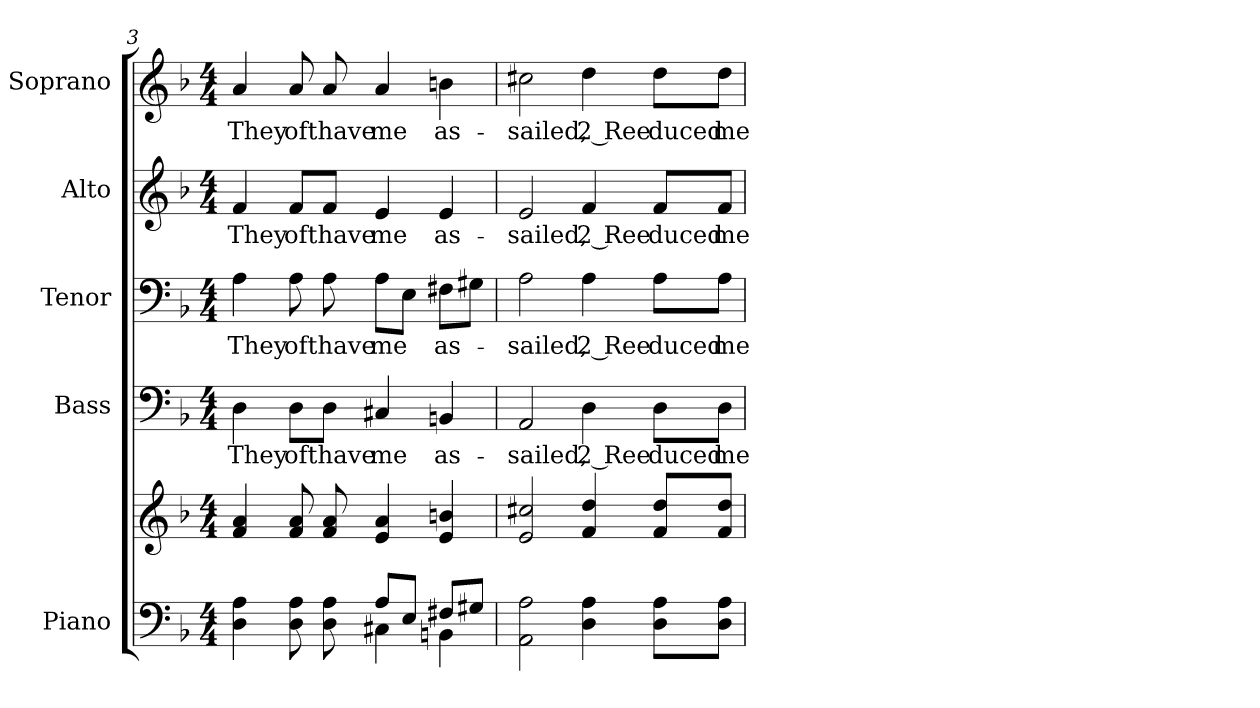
**kern	**kern	**kern	**text	**kern	**text	**kern	**text	**kern	**text
*part5	*part5	*part4	*part4	*part3	*part3	*part2	*part2	*part1	*part1
*staff6	*staff5	*staff4	*staff4	*staff3	*staff3	*staff2	*staff2	*staff1	*staff1
*I"Piano	*	*I"Bass	*	*I"Tenor	*	*I"Alto	*	*I"Soprano	*
*I'Pno.	*	*I'B.	*	*I'T.	*	*I'A.	*	*I'S.	*
!!LO:PB:g=z
*clefF4	*clefG2	*clefF4	*	*clefF4	*	*clefG2	*	*clefG2	*
*k[b-]	*k[b-]	*k[b-]	*	*k[b-]	*	*k[b-]	*	*k[b-]	*
*F:	*F:	*F:	*	*F:	*	*F:	*	*F:	*
*M4/4	*M4/4	*M4/4	*	*M4/4	*	*M4/4	*	*M4/4	*
=3	=3	=3	=3	=3	=3	=3	=3	=3	=3
*^	*	*	*	*	*	*	*	*	*
!	!	!	!	!LO:LY:b:color=#000000	!	!	!	!	!	!
!	!	!	!	!	!	!LO:LY:b:color=#000000	!	!	!	!
!	!	!	!	!	!	!	!	!LO:LY:b:color=#000000	!	!
!	!	!	!	!	!	!	!	!	!	!LO:LY:b:color=#000000
4Di\ 4Ai	2ryy	4fi/ 4ai	4Di\	They	4Ai\	They	4fi/	They	4ai/	They
!	!	!	!	!LO:LY:b:color=#000000	!	!	!	!	!	!
!	!	!	!	!	!	!LO:LY:b:color=#000000	!	!	!	!
!	!	!	!	!	!	!	!	!LO:LY:b:color=#000000	!	!
!	!	!	!	!	!	!	!	!	!	!LO:LY:b:color=#000000
8Di\ 8Ai	.	8fi/ 8ai	8Di\L	oft	8Ai\	oft	8fi/L	oft	8ai/	oft
!	!	!	!	!LO:LY:b:color=#000000	!	!	!	!	!	!
!	!	!	!	!	!	!LO:LY:b:color=#000000	!	!	!	!
!	!	!	!	!	!	!	!	!LO:LY:b:color=#000000	!	!
!	!	!	!	!	!	!	!	!	!	!LO:LY:b:color=#000000
8Di\ 8Ai	.	8fi/ 8ai	8Di\J	have	8Ai\	have	8fi/J	have	8ai/	have
!	!	!	!	!LO:LY:b:color=#000000	!	!	!	!	!	!
!	!	!	!	!	!	!LO:LY:b:color=#000000	!	!	!	!
!	!	!	!	!	!	!	!	!LO:LY:b:color=#000000	!	!
!	!	!	!	!	!	!	!	!	!	!LO:LY:b:color=#000000
8Ai/L	4C#Xi\	4ei/ 4ai	4C#Xi/	me	8Ai\L	me	4ei/	me	4ai/	me
8Ei/J	.	.	.	.	8Ei\J	.	.	.	.	.
!	!	!	!	!LO:LY:b:color=#000000	!	!	!	!	!	!
!	!	!	!	!	!	!LO:LY:b:color=#000000	!	!	!	!
!	!	!	!	!	!	!	!	!LO:LY:b:color=#000000	!	!
!	!	!	!	!	!	!	!	!	!	!LO:LY:b:color=#000000
8F#Xi/L	4BBni\	4ei/ 4bni	4BBni/	as-	8F#Xi\L	as-	4ei/	as-	4bni\	as-
8G#Xi/J	.	.	.	.	8G#Xi\J	.	.	.	.	.
*v	*v	*	*	*	*	*	*	*	*	*
=4	=4	=4	=4	=4	=4	=4	=4	=4	=4
!	!	!	!LO:LY:b:color=#000000	!	!	!	!	!	!
!	!	!	!	!	!LO:LY:b:color=#000000	!	!	!	!
!	!	!	!	!	!	!	!LO:LY:b:color=#000000	!	!
!	!	!	!	!	!	!	!	!	!LO:LY:b:color=#000000
2AAi\ 2Ai	2ei/ 2cc#Xi	2AAi/	-sailed,	2Ai\	-sailed,	2ei/	-sailed,	2cc#Xi\	-sailed,
!	!	!	!LO:LY:b:color=#000000	!	!	!	!	!	!
!	!	!	!	!	!LO:LY:b:color=#000000	!	!	!	!
!	!	!	!	!	!	!	!LO:LY:b:color=#000000	!	!
!	!	!	!	!	!	!	!	!	!LO:LY:b:color=#000000
4Di\ 4Ai	4fi/ 4ddi	4Di\	2 Ree	4Ai\	2 Ree	4fi/	2 Ree	4ddi\	2 Ree
!	!	!	!LO:LY:b:color=#000000	!	!	!	!	!	!
!	!	!	!	!	!LO:LY:b:color=#000000	!	!	!	!
!	!	!	!	!	!	!	!LO:LY:b:color=#000000	!	!
!	!	!	!	!	!	!	!	!	!LO:LY:b:color=#000000
8Di\ 8AiL	8fi/ 8ddiL	8Di\L	duced	8Ai\L	duced	8fi/L	duced	8ddi\L	duced
!	!	!	!LO:LY:b:color=#000000	!	!	!	!	!	!
!	!	!	!	!	!LO:LY:b:color=#000000	!	!	!	!
!	!	!	!	!	!	!	!LO:LY:b:color=#000000	!	!
!	!	!	!	!	!	!	!	!	!LO:LY:b:color=#000000
8Di\ 8AiJ	8fi/ 8ddiJ	8Di\J	me	8Ai\J	me	8fi/J	me	8ddi\J	me
=	=	=	=	=	=	=	=	=	=
*-	*-	*-	*-	*-	*-	*-	*-	*-	*-
